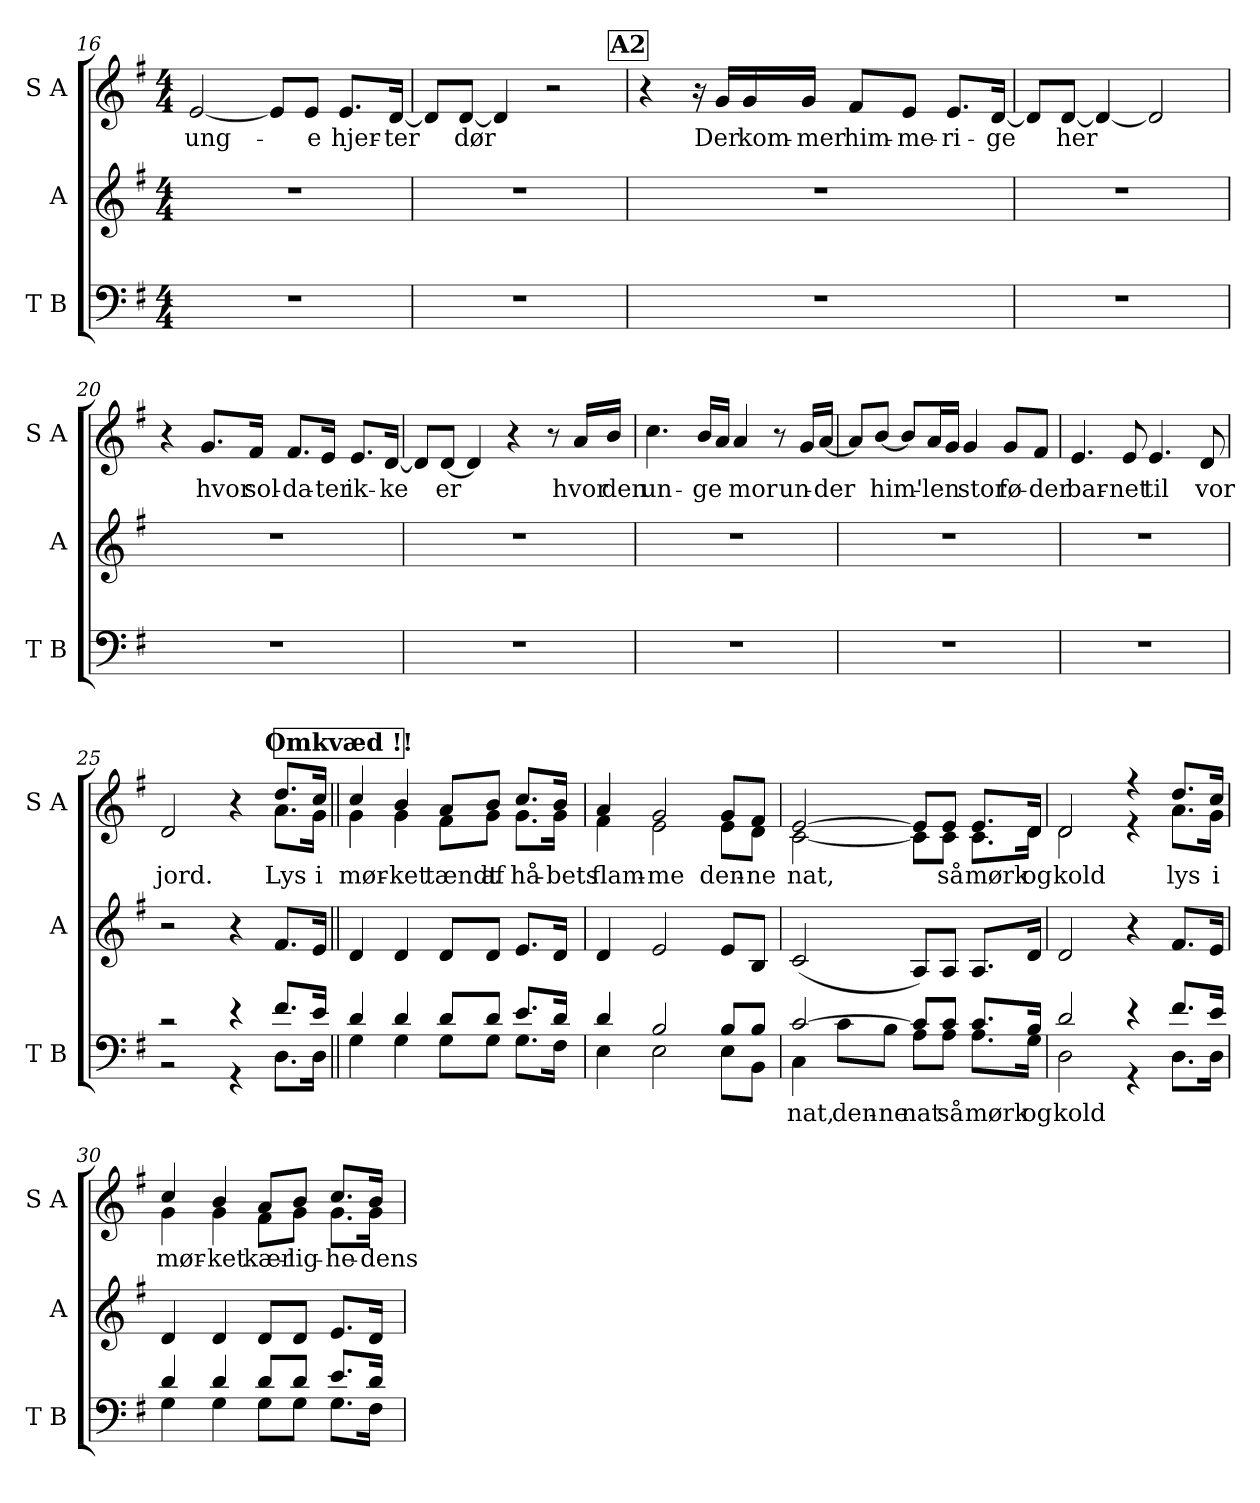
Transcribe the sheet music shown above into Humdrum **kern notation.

**kern	**text	**kern	**kern	**text
*part3	*part3	*part2	*part1	*part1
*staff3	*staff3	*staff2	*staff1	*staff1
*I"T B	*	*I"A	*I"S A	*
*I'T B	*	*I'A	*I'S A	*
*clefF4	*	*clefG2	*clefG2	*
*k[f#]	*	*k[f#]	*k[f#]	*
*M4/4	*	*M4/4	*M4/4	*
=16	=16	=16	=16	=16
!	!	!	!	!LO:LY:b
1r	.	1r	[2e/	ung-
.	.	.	8e/L]	.
!	!	!	!	!LO:LY:b
.	.	.	8e/J	-e
!	!	!	!	!LO:LY:b
.	.	.	8.e/L	hjer-
!	!	!	!	!LO:LY:b
.	.	.	[16d/Jk	-ter
=17	=17	=17	=17	=17
1r	.	1r	8d/L]	.
!	!	!	!	!LO:LY:b
.	.	.	[8d/J	dør
.	.	.	4d/]	.
.	.	.	2r	.
!!LO:LB:g=z
!!LO:REH:place=s1:a:B:fs=14:t=A2
=18	=18	=18	=18	=18
1r	.	1r	4r	.
.	.	.	16r	.
!	!	!	!	!LO:LY:b
.	.	.	16g/LL	Der
!	!	!	!	!LO:LY:b
.	.	.	16g/	kom-
!	!	!	!	!LO:LY:b
.	.	.	16g/JJ	-mer
!	!	!	!	!LO:LY:b
.	.	.	8f#/L	him-
!	!	!	!	!LO:LY:b
.	.	.	8e/J	-me-
!	!	!	!	!LO:LY:b
.	.	.	8.e/L	-ri-
!	!	!	!	!LO:LY:b
.	.	.	[16d/Jk	-ge
=19	=19	=19	=19	=19
1r	.	1r	8d/L]	.
!	!	!	!	!LO:LY:b
.	.	.	[8d/J	her
.	.	.	4d/_	.
.	.	.	2d/]	.
=20	=20	=20	=20	=20
1r	.	1r	4r	.
!	!	!	!	!LO:LY:b
.	.	.	8.g/L	hvor
!	!	!	!	!LO:LY:b
.	.	.	16f#/Jk	sol-
!	!	!	!	!LO:LY:b
.	.	.	8.f#/L	-da-
!	!	!	!	!LO:LY:b
.	.	.	16e/Jk	-ter
!	!	!	!	!LO:LY:b
.	.	.	8.e/L	ik-
!	!	!	!	!LO:LY:b
.	.	.	[16d/Jk	-ke
=21	=21	=21	=21	=21
1r	.	1r	8d/L]	.
!	!	!	!	!LO:LY:b
.	.	.	[8d/J	er
.	.	.	4d/]	.
.	.	.	4r	.
.	.	.	8r	.
!	!	!	!	!LO:LY:b
.	.	.	16a/LL	hvor
!	!	!	!	!LO:LY:b
.	.	.	16b/JJ	den
!!LO:LB:g=z
=22	=22	=22	=22	=22
!	!	!	!	!LO:LY:b
1r	.	1r	4.cc\	un-
!	!	!	!	!LO:LY:b
.	.	.	16b/LL	-ge
.	.	.	16a/JJ	.
!	!	!	!	!LO:LY:b
.	.	.	4a/	mor
.	.	.	8r	.
!	!	!	!	!LO:LY:b
.	.	.	16g/LL	un-
!	!	!	!	!LO:LY:b
.	.	.	[16a/JJ	-der
=23	=23	=23	=23	=23
1r	.	1r	8a/L]	.
!	!	!	!	!LO:LY:b
.	.	.	[8b/J	him'-
.	.	.	8b/L]	.
!	!	!	!	!LO:LY:b
.	.	.	16a/L	-len
.	.	.	16g/JJ	.
!	!	!	!	!LO:LY:b
.	.	.	4g/	stor
!	!	!	!	!LO:LY:b
.	.	.	8g/L	fø-
!	!	!	!	!LO:LY:b
.	.	.	8f#/J	-der
=24	=24	=24	=24	=24
!	!	!	!	!LO:LY:b
1r	.	1r	4.e/	bar-
!	!	!	!	!LO:LY:b
.	.	.	8e/	-net
!	!	!	!	!LO:LY:b
.	.	.	4.e/	til
!	!	!	!	!LO:LY:b
.	.	.	8d/	vor
=25	=25	=25	=25	=25
*^	*	*	*	*
!	!	!	!	!	!LO:LY:b
*	*	*	*	*^	*
2r	2r	.	2r	2d/	2.ryy	jord.
4r	4r	.	4r	4r	.	.
!	!	!	!	!	!	!LO:LY:b
8.f#/L	8.D\L	.	8.f#/L	8.dd/L	8.a\L	Lys
!	!	!	!	!	!	!LO:LY:b
16e/Jk	16D\Jk	.	16e/Jk	16cc/Jk	16g\Jk	i
!!LO:PB:g=z	!!
!!LO:REH:place=s1:a:B:fs=14:t=Omkvæd	!!
=26||	=26||	=26||	=26||	=26||	=26||	=26||
!	!	!	!	!	!	!LO:LY:b
4d/	4G\	.	4d/	4cc/	4g\	mør-
!	!	!	!	!	!	!LO:LY:b
4d/	4G\	.	4d/	4b/	4g\	-ket
!	!	!	!	!	!	!LO:LY:b
8d/L	8G\L	.	8d/L	8a/L	8f#\L	tændt
!	!	!	!	!	!	!LO:LY:b
8d/J	8G\J	.	8d/J	8b/J	8g\J	af
!	!	!	!	!	!	!LO:LY:b
8.e/L	8.G\L	.	8.e/L	8.cc/L	8.g\L	hå-
!	!	!	!	!	!	!LO:LY:b
16d/Jk	16F#\Jk	.	16d/Jk	16b/Jk	16g\Jk	-bets
=27	=27	=27	=27	=27	=27	=27
!	!	!	!	!	!	!LO:LY:b
4d/	4E\	.	4d/	4a/	4f#\	flam-
!	!	!	!	!	!	!LO:LY:b
2B/	2E\	.	2e/	2g/	2e\	-me
!	!	!	!	!	!	!LO:LY:b
8B/L	8E\L	.	8e/L	8g/L	8e\L	den-
!	!	!	!	!	!	!LO:LY:b
8B/J	8BB\J	.	8B/J	8f#/J	8d\J	-ne
=28	=28	=28	=28	=28	=28	=28
!	!	!LO:LY:b	!	!	!	!LO:LY:b
[2c/	4C\	nat,	(<2c/	[2e/	[2c\	nat,
!	!	!LO:LY:b	!	!	!	!
.	8c\L	den-	.	.	.	.
!	!	!LO:LY:b	!	!	!	!
.	8B\J	-ne	.	.	.	.
!	!	!LO:LY:b	!	!	!	!
8c/L]	8A\L	nat	8A/L)	8e/L]	8c\L]	.
!	!	!LO:LY:b	!	!	!	!LO:LY:b
8c/J	8A\J	så	8A/J	8e/J	8c\J	så
!	!	!LO:LY:b	!	!	!	!LO:LY:b
8.c/L	8.A\L	mørk	8.A/L	8.e/L	8.c\L	mørk
!	!	!LO:LY:b	!	!	!	!LO:LY:b
16B/Jk	16G\Jk	og	16d/Jk	16d/Jk	16d\Jk	og
!!LO:LB:g=z	!!
=29	=29	=29	=29	=29	=29	=29
!	!	!LO:LY:b	!	!	!	!LO:LY:b
2d/	2D\	kold	2d/	2d/	2d\	kold
4r	4r	.	4r	4r	4r	.
!	!	!	!	!	!	!LO:LY:b
8.f#/L	8.D\L	.	8.f#/L	8.dd/L	8.a\L	lys
!	!	!	!	!	!	!LO:LY:b
16e/Jk	16D\Jk	.	16e/Jk	16cc/Jk	16g\Jk	i
=30	=30	=30	=30	=30	=30	=30
!	!	!	!	!	!	!LO:LY:b
4d/	4G\	.	4d/	4cc/	4g\	mør-
!	!	!	!	!	!	!LO:LY:b
4d/	4G\	.	4d/	4b/	4g\	-ket
!	!	!	!	!	!	!LO:LY:b
8d/L	8G\L	.	8d/L	8a/L	8f#\L	kær-
!	!	!	!	!	!	!LO:LY:b
8d/J	8G\J	.	8d/J	8b/J	8g\J	-lig-
!	!	!	!	!	!	!LO:LY:b
8.e/L	8.G\L	.	8.e/L	8.cc/L	8.g\L	-he-
!	!	!	!	!	!	!LO:LY:b
16d/Jk	16F#\Jk	.	16d/Jk	16b/Jk	16g\Jk	-dens
*v	*v	*	*	*v	*v	*
=	=	=	=	=
*-	*-	*-	*-	*-
